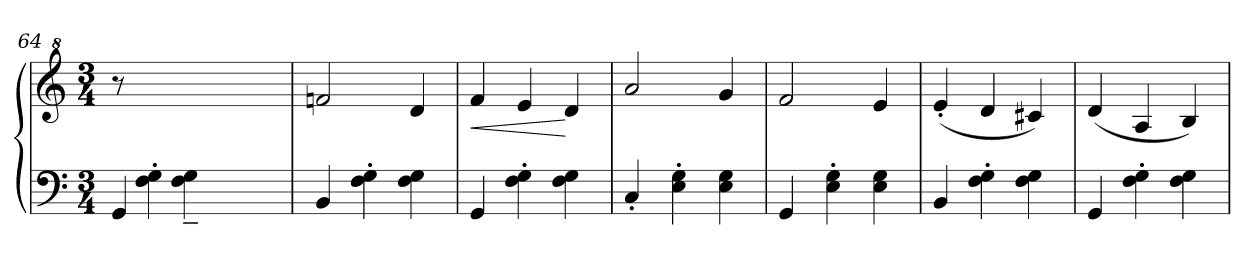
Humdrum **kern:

**kern	**kern	**dynam
*part1	*part1	*part1
*staff2	*staff1	*staff1/2
*clefF4	*clefG^2	*
*k[]	*k[]	*
*M3/4	*M3/4	*
=64	=64	=64
*^	*	*
8ryy	4GG/	8r	.
4F\' 4G\'	.	4ryy	.
.	4F\~ 4G\~	.	.
4.ryy	.	4.ryy	.
.	4ryy	.	.
*v	*v	*	*
=65	=65	=65
4BB/	2ffn/	.
4F\' 4G\'	.	.
4F\ 4G\	4dd/	.
=66	=66	=66
!	!	!LO:HP:b
4GG/	4ff/	<
4F\' 4G\'	4ee/	.
4F\ 4G\	4dd/	[
!!LO:LB:g=z
=67	=67	=67
4C'/	2aa/	.
4E\' 4G\'	.	.
4E\ 4G\	4gg/	.
=68	=68	=68
4GG/	2ff/	.
4E\' 4G\'	.	.
4E\ 4G\	4ee/	.
=69	=69	=69
4BB/	(4ee'/	.
4F\' 4G\'	4dd/	.
4F\ 4G\	4cc#X/)	.
=70	=70	=70
4GG/	(4dd/	.
4F\' 4G\'	4a/	.
4F\ 4G\	4b/)	.
=	=	=
*-	*-	*-
